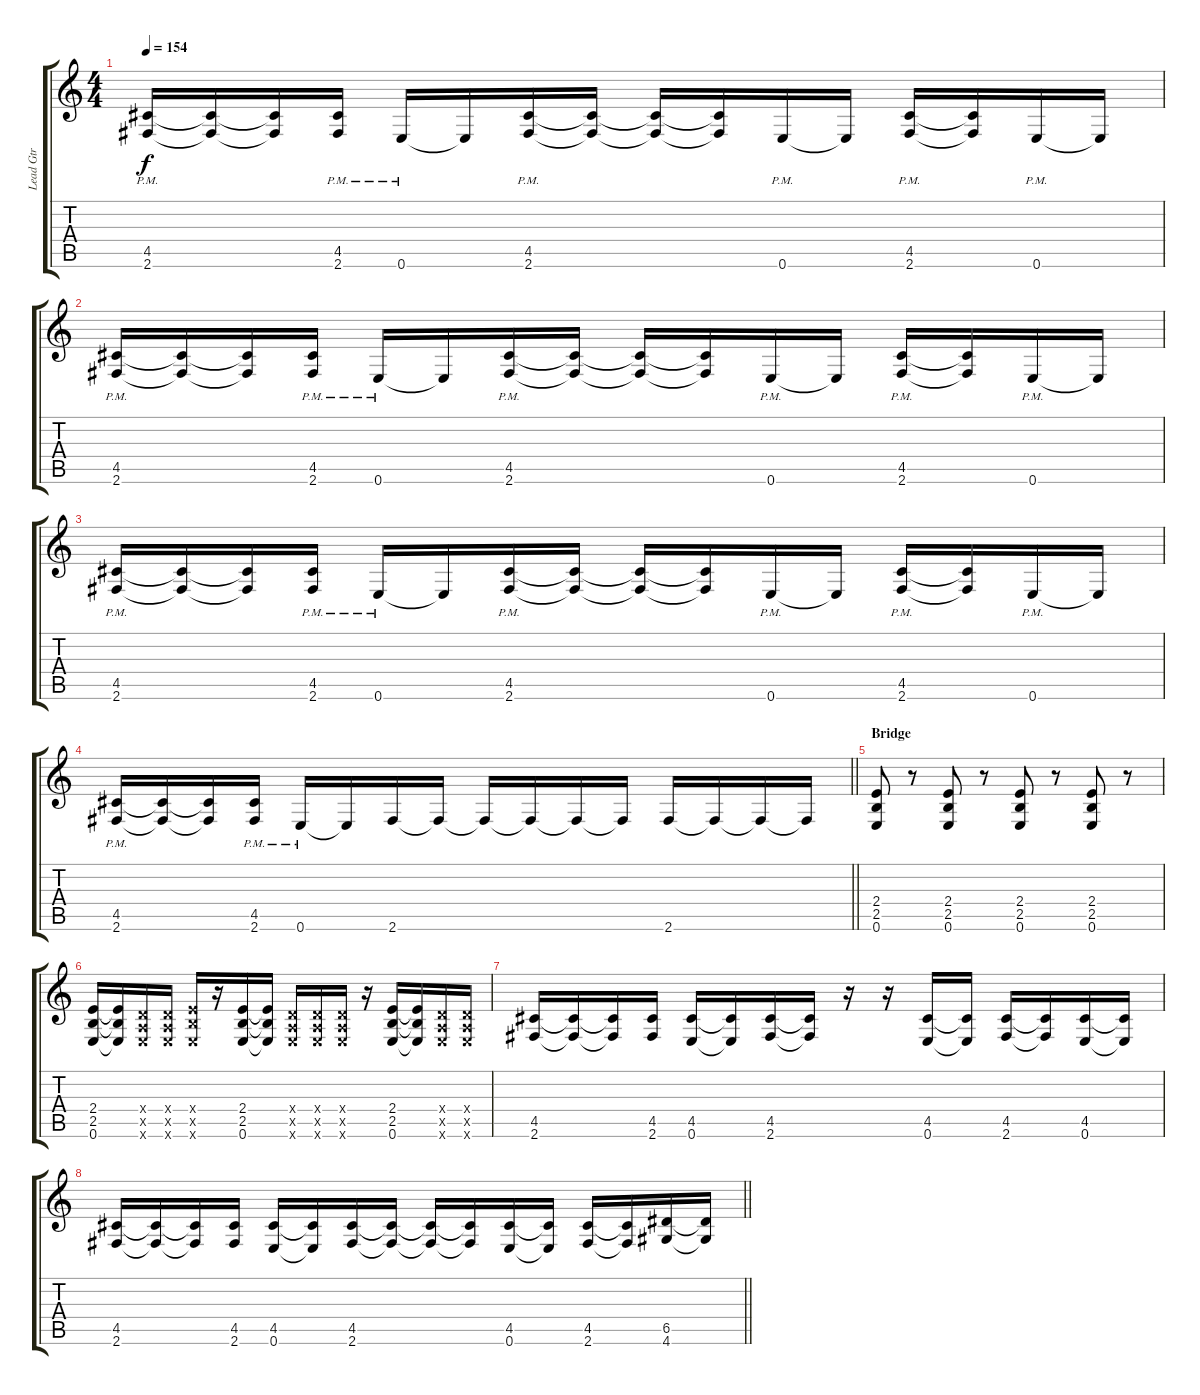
\track ("Lead Gtr" "Lead Gtr") {instrument overdrivenguitar}
\staff {score tabs}
\tuning (E4 B3 G3 D3 A2 E2) {hide}
\ts (4 4)
\tempo 154
\clef g2
\ks c
(4.5{pm} 2.6{pm}).16{dy f} (4.5{t} 2.6{t}).16 (4.5{t} 2.6{t}).16 (4.5{pm} 2.6{pm}).16 0.6{pm}.16 0.6{t}.16 (4.5{pm} 2.6{pm}).16 (4.5{t} 2.6{t}).16 (4.5{t} 2.6{t}).16 (4.5{t} 2.6{t}).16 0.6{pm}.16 0.6{t}.16 (4.5{pm} 2.6{pm}).16 (4.5{t} 2.6{t}).16 0.6{pm}.16 0.6{t}.16 |
(4.5{pm} 2.6{pm}).16 (4.5{t} 2.6{t}).16 (4.5{t} 2.6{t}).16 (4.5{pm} 2.6{pm}).16 0.6{pm}.16 0.6{t}.16 (4.5{pm} 2.6{pm}).16 (4.5{t} 2.6{t}).16 (4.5{t} 2.6{t}).16 (4.5{t} 2.6{t}).16 0.6{pm}.16 0.6{t}.16 (4.5{pm} 2.6{pm}).16 (4.5{t} 2.6{t}).16 0.6{pm}.16 0.6{t}.16 |
(4.5{pm} 2.6{pm}).16 (4.5{t} 2.6{t}).16 (4.5{t} 2.6{t}).16 (4.5{pm} 2.6{pm}).16 0.6{pm}.16 0.6{t}.16 (4.5{pm} 2.6{pm}).16 (4.5{t} 2.6{t}).16 (4.5{t} 2.6{t}).16 (4.5{t} 2.6{t}).16 0.6{pm}.16 0.6{t}.16 (4.5{pm} 2.6{pm}).16 (4.5{t} 2.6{t}).16 0.6{pm}.16 0.6{t}.16 |
\barLineRight lightlight
(4.5{pm} 2.6{pm}).16 (4.5{t} 2.6{t}).16 (4.5{t} 2.6{t}).16 (4.5{pm} 2.6{pm}).16 0.6{pm}.16 0.6{t}.16 2.6.16 2.6{t}.16 2.6{t}.16 2.6{t}.16 2.6{t}.16 2.6{t}.16 2.6.16 2.6{t}.16 2.6{t}.16 2.6{t}.16 |
\section ("" "Bridge")
(2.4 2.5 0.6).8 r.8 (2.4 2.5 0.6).8 r.8 (2.4 2.5 0.6).8 r.8 (2.4 2.5 0.6).8 r.8 |
(2.4 2.5 0.6).16 (2.4{t} 2.5{t} 0.6{t}).16 (0.4{x} 0.5{x} 0.6{x}).16 (0.4{x} 0.5{x} 0.6{x}).16 (2.4{x} 2.5{x} 0.6{x}).16 r.16 (2.4 2.5 0.6).16 (2.4{t} 2.5{t} 0.6{t}).16 (0.4{x} 0.5{x} 0.6{x}).16 (0.4{x} 0.5{x} 0.6{x}).16 (0.4{x} 0.5{x} 0.6{x}).16 r.16 (2.4 2.5 0.6).16 (2.4{t} 2.5{t} 0.6{t}).16 (0.4{x} 0.5{x} 0.6{x}).16 (0.4{x} 0.5{x} 0.6{x}).16 |
(4.5 2.6).16 (4.5{t} 2.6{t}).16 (4.5{t} 2.6{t}).16 (4.5 2.6).16 (4.5 0.6).16 (4.5{t} 0.6{t}).16 (4.5 2.6).16 (4.5{t} 2.6{t}).16 r.16 r.16 (4.5 0.6).16 (4.5{t} 0.6{t}).16 (4.5 2.6).16 (4.5{t} 2.6{t}).16 (4.5 0.6).16 (4.5{t} 0.6{t}).16 |
\barLineRight lightlight
(4.5 2.6).16 (4.5{t} 2.6{t}).16 (4.5{t} 2.6{t}).16 (4.5 2.6).16 (4.5 0.6).16 (4.5{t} 0.6{t}).16 (4.5 2.6).16 (4.5{t} 2.6{t}).16 (4.5{t} 2.6{t}).16 (4.5{t} 2.6{t}).16 (4.5 0.6).16 (4.5{t} 0.6{t}).16 (4.5 2.6).16 (4.5{t} 2.6{t}).16 (6.5 4.6).16 (6.5{t} 4.6{t}).16
